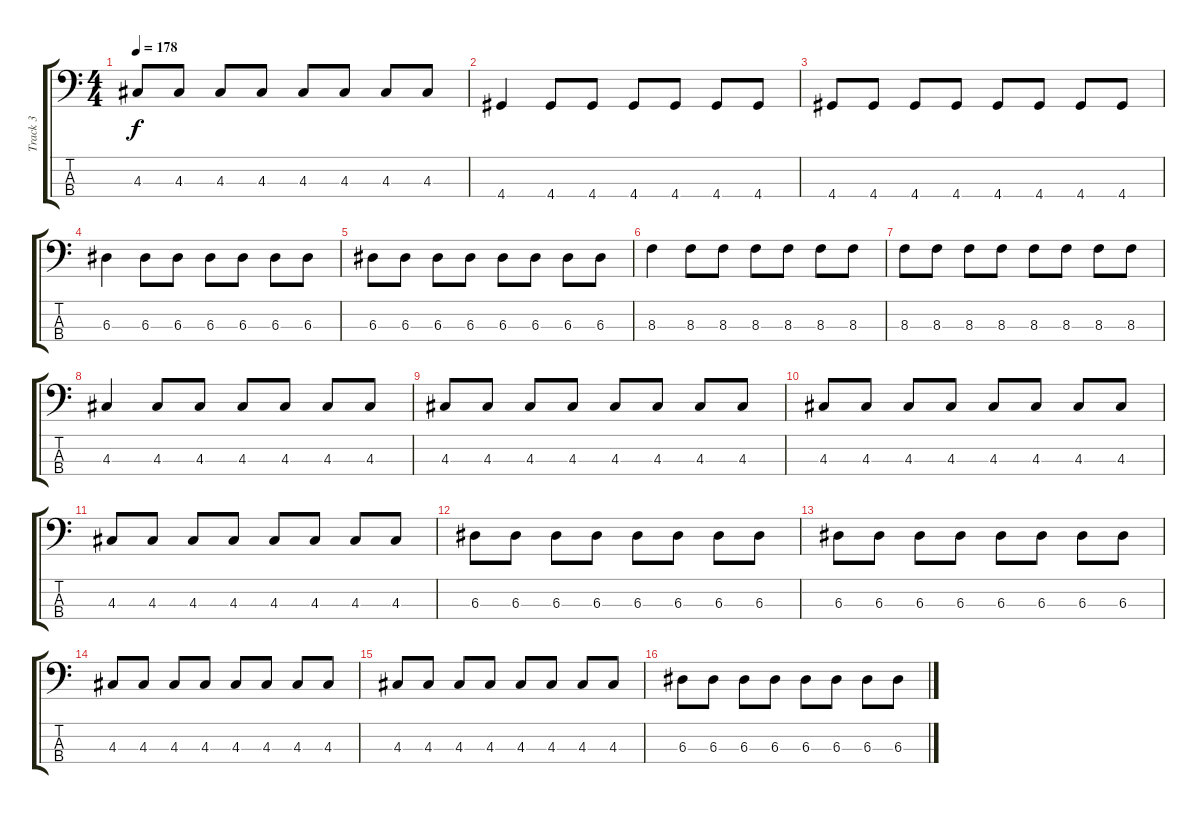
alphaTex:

\track ("Track 3" "Track 3") {instrument electricbassfinger}
\staff {score tabs}
\tuning (G2 D2 A1 E1) {hide}
\ts (4 4)
\tempo 178
\clef f4
\ks c
4.3.8{dy f} 4.3.8 4.3.8 4.3.8 4.3.8 4.3.8 4.3.8 4.3.8 |
4.4.4 4.4.8 4.4.8 4.4.8 4.4.8 4.4.8 4.4.8 |
4.4.8 4.4.8 4.4.8 4.4.8 4.4.8 4.4.8 4.4.8 4.4.8 |
6.3.4 6.3.8 6.3.8 6.3.8 6.3.8 6.3.8 6.3.8 |
6.3.8 6.3.8 6.3.8 6.3.8 6.3.8 6.3.8 6.3.8 6.3.8 |
8.3.4 8.3.8 8.3.8 8.3.8 8.3.8 8.3.8 8.3.8 |
8.3.8 8.3.8 8.3.8 8.3.8 8.3.8 8.3.8 8.3.8 8.3.8 |
4.3.4 4.3.8 4.3.8 4.3.8 4.3.8 4.3.8 4.3.8 |
4.3.8 4.3.8 4.3.8 4.3.8 4.3.8 4.3.8 4.3.8 4.3.8 |
4.3.8 4.3.8 4.3.8 4.3.8 4.3.8 4.3.8 4.3.8 4.3.8 |
4.3.8 4.3.8 4.3.8 4.3.8 4.3.8 4.3.8 4.3.8 4.3.8 |
6.3.8 6.3.8 6.3.8 6.3.8 6.3.8 6.3.8 6.3.8 6.3.8 |
6.3.8 6.3.8 6.3.8 6.3.8 6.3.8 6.3.8 6.3.8 6.3.8 |
4.3.8 4.3.8 4.3.8 4.3.8 4.3.8 4.3.8 4.3.8 4.3.8 |
4.3.8 4.3.8 4.3.8 4.3.8 4.3.8 4.3.8 4.3.8 4.3.8 |
6.3.8 6.3.8 6.3.8 6.3.8 6.3.8 6.3.8 6.3.8 6.3.8
